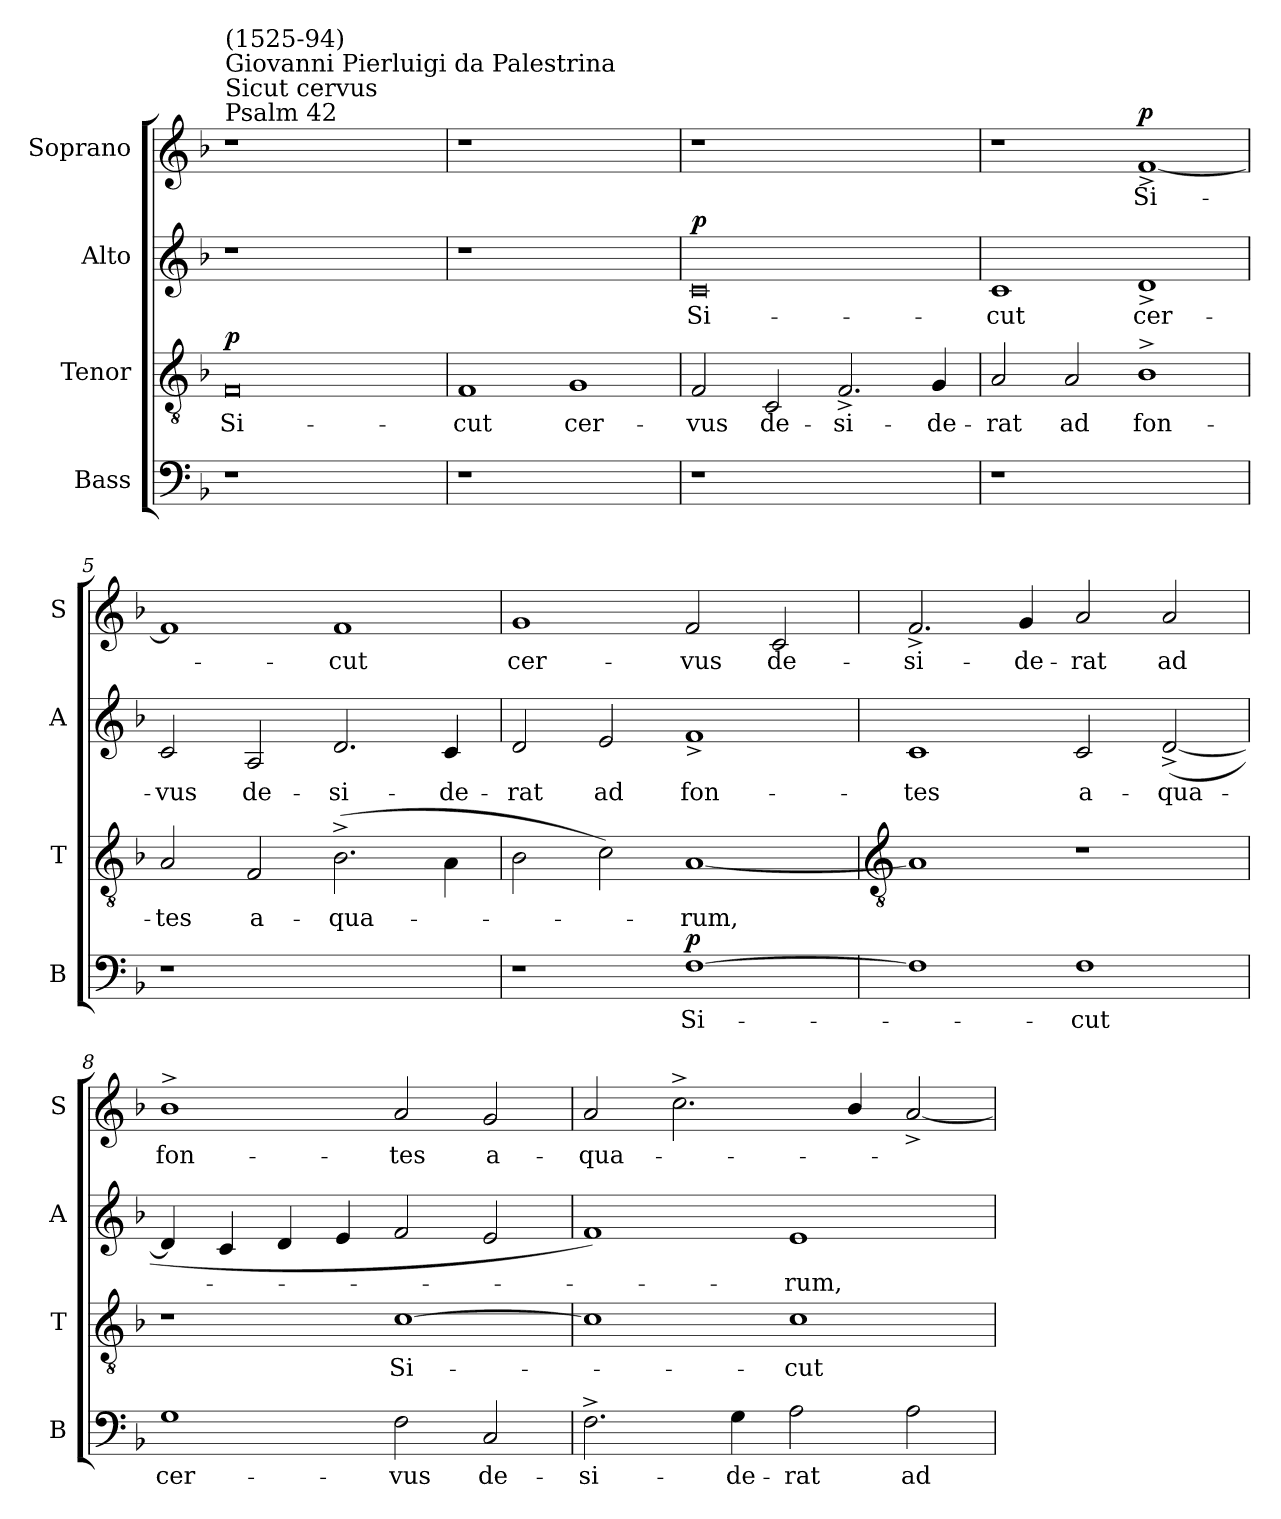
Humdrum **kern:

**kern	**text	**dynam	**kern	**text	**dynam	**kern	**text	**dynam	**kern	**text	**dynam
*part4	*part4	*part4	*part3	*part3	*part3	*part2	*part2	*part2	*part1	*part1	*part1
*staff4	*staff4	*staff4	*staff3	*staff3	*staff3	*staff2	*staff2	*staff2	*staff1	*staff1	*staff1
*I"Bass	*	*	*I"Tenor	*	*	*I"Alto	*	*	*I"Soprano	*	*
*I'B	*	*	*I'T	*	*	*I'A	*	*	*I'S	*	*
*clefF4	*	*	*clefGv2	*	*	*clefG2	*	*	*clefG2	*	*
*k[b-]	*	*	*k[b-]	*	*	*k[b-]	*	*	*k[b-]	*	*
*F:	*	*	*F:	*	*	*F:	*	*	*F:	*	*
=1	=1	=1	=1	=1	=1	=1	=1	=1	=1	=1	=1
!	!	!	!	!	!	!	!	!	!LO:TX:a:t=Psalm 42	!	!
!	!	!	!	!	!	!	!	!	!LO:TX:a:t=Sicut cervus	!	!
!	!	!	!	!	!	!	!	!	!LO:TX:a:t=Giovanni Pierluigi da Palestrina	!	!
!	!	!	!	!	!	!	!	!	!LO:TX:a:t=(1525-94)	!	!
!	!	!	!	!LO:LY:b	!LO:DY:b	!	!	!	!	!	!
1r	.	.	0F	Si-	p	1r	.	.	1r	.	.
1ryy	.	.	.	.	.	1ryy	.	.	1ryy	.	.
=2	=2	=2	=2	=2	=2	=2	=2	=2	=2	=2	=2
!	!	!	!	!LO:LY:b	!	!	!	!	!	!	!
1r	.	.	1F	-cut	.	1r	.	.	1r	.	.
!	!	!	!	!LO:LY:b	!	!	!	!	!	!	!
1ryy	.	.	1G	cer-	.	1ryy	.	.	1ryy	.	.
=3	=3	=3	=3	=3	=3	=3	=3	=3	=3	=3	=3
!	!	!	!	!LO:LY:b	!	!	!LO:LY:b	!LO:DY:b	!	!	!
1r	.	.	2F/	-vus	.	0c	Si-	p	1r	.	.
!	!	!	!	!LO:LY:b	!	!	!	!	!	!	!
.	.	.	2C/	de-	.	.	.	.	.	.	.
!	!	!	!	!LO:LY:b	!	!	!	!	!	!	!
1ryy	.	.	2.F^/	-si-	.	.	.	.	1ryy	.	.
!	!	!	!	!LO:LY:b	!	!	!	!	!	!	!
.	.	.	4G/	-de-	.	.	.	.	.	.	.
=4	=4	=4	=4	=4	=4	=4	=4	=4	=4	=4	=4
!	!	!	!	!LO:LY:b	!	!	!LO:LY:b	!	!	!	!
1r	.	.	2A/	-rat	.	1c	-cut	.	1r	.	.
!	!	!	!	!LO:LY:b	!	!	!	!	!	!	!
.	.	.	2A/	ad	.	.	.	.	.	.	.
!	!	!	!	!LO:LY:b	!	!	!LO:LY:b	!	!	!LO:LY:b	!LO:DY:b
1ryy	.	.	1B-^	fon-	.	1d^	cer-	.	[1f^	Si-	p
=5	=5	=5	=5	=5	=5	=5	=5	=5	=5	=5	=5
!	!	!	!	!LO:LY:b	!	!	!LO:LY:b	!	!	!	!
1r	.	.	2A/	-tes	.	2c/	-vus	.	1f]	.	.
!	!	!	!	!LO:LY:b	!	!	!LO:LY:b	!	!	!	!
.	.	.	2F/	a-	.	2A/	de-	.	.	.	.
!	!	!	!	!LO:LY:b	!	!	!LO:LY:b	!	!	!LO:LY:b	!
1ryy	.	.	(>2.B-^\	-qua-	.	2.d/	-si-	.	1f	cut	.
!	!	!	!	!	!	!	!LO:LY:b	!	!	!	!
.	.	.	4A\	.	.	4c/	-de-	.	.	.	.
!!LO:LB:g=z
=6	=6	=6	=6	=6	=6	=6	=6	=6	=6	=6	=6
!	!	!	!	!	!	!	!LO:LY:b	!	!	!LO:LY:b	!
1r	.	.	2B-\	.	.	2d/	-rat	.	1g	cer-	.
!	!	!	!	!	!	!	!LO:LY:b	!	!	!	!
.	.	.	2c\)	.	.	2e/	ad	.	.	.	.
!	!LO:LY:b	!LO:DY:b	!	!LO:LY:b	!	!	!LO:LY:b	!	!	!LO:LY:b	!
[1F	Si-	p	[1A	rum,	.	1f^	fon-	.	2f/	-vus	.
!	!	!	!	!	!	!	!	!	!	!LO:LY:b	!
.	.	.	.	.	.	.	.	.	2c/	de-	.
=7	=7	=7	=7	=7	=7	=7	=7	=7	=7	=7	=7
*	*	*	*clefGv2	*	*	*	*	*	*	*	*
!	!	!	!	!	!	!	!LO:LY:b	!	!	!LO:LY:b	!
1F]	.	.	1A]	.	.	1c	-tes	.	2.f^/	-si-	.
!	!	!	!	!	!	!	!	!	!	!LO:LY:b	!
.	.	.	.	.	.	.	.	.	4g/	-de-	.
!	!LO:LY:b	!	!	!	!	!	!LO:LY:b	!	!	!LO:LY:b	!
1F	cut	.	1r	.	.	2c/	a-	.	2a/	-rat	.
!	!	!	!	!	!	!	!LO:LY:b	!	!	!LO:LY:b	!
.	.	.	.	.	.	(<[2d^/	-qua-	.	2a/	ad	.
=8	=8	=8	=8	=8	=8	=8	=8	=8	=8	=8	=8
!	!LO:LY:b	!	!	!	!	!	!	!	!	!LO:LY:b	!
1G	cer-	.	1r	.	.	4d/]	.	.	1b-^	fon-	.
.	.	.	.	.	.	4c/	.	.	.	.	.
.	.	.	.	.	.	4d/	.	.	.	.	.
.	.	.	.	.	.	4e/	.	.	.	.	.
!	!LO:LY:b	!	!	!LO:LY:b	!	!	!	!	!	!LO:LY:b	!
2F\	-vus	.	[1c	Si-	.	2f/	.	.	2a/	-tes	.
!	!LO:LY:b	!	!	!	!	!	!	!	!	!LO:LY:b	!
2C/	de-	.	.	.	.	2e/	.	.	2g/	a-	.
=9	=9	=9	=9	=9	=9	=9	=9	=9	=9	=9	=9
!	!LO:LY:b	!	!	!	!	!	!	!	!	!LO:LY:b	!
2.F^\	-si-	.	1c]	.	.	1f)	.	.	2a/	-qua-	.
.	.	.	.	.	.	.	.	.	2.cc^\	.	.
!	!LO:LY:b	!	!	!	!	!	!	!	!	!	!
4G\	-de-	.	.	.	.	.	.	.	.	.	.
!	!LO:LY:b	!	!	!LO:LY:b	!	!	!LO:LY:b	!	!	!	!
2A\	-rat	.	1c	cut	.	1e	rum,	.	.	.	.
.	.	.	.	.	.	.	.	.	4b-/	.	.
!	!LO:LY:b	!	!	!	!	!	!	!	!	!	!
2A\	ad	.	.	.	.	.	.	.	[2a^/	.	.
=	=	=	=	=	=	=	=	=	=	=	=
*-	*-	*-	*-	*-	*-	*-	*-	*-	*-	*-	*-
